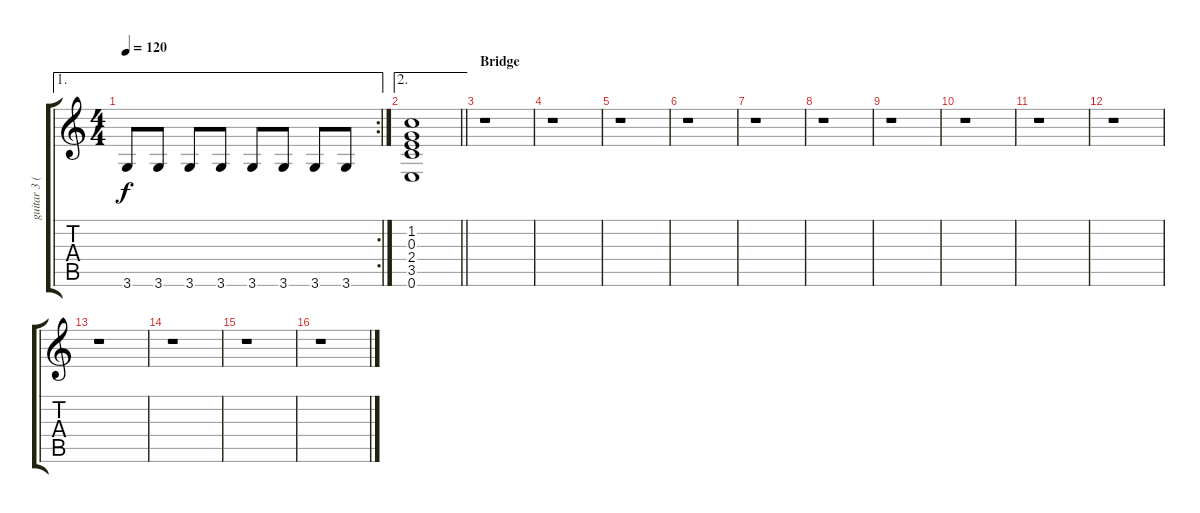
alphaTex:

\track ("guitar 3 (bass)" "guitar 3 (") {instrument acousticguitarsteel}
\staff {score tabs}
\tuning (E4 B3 G3 D3 A2 E2) {hide}
\ae 1
\rc 2
\ts (4 4)
\tempo 120
\clef g2
\ks c
3.6.8{dy f} 3.6.8 3.6.8 3.6.8 3.6.8 3.6.8 3.6.8 3.6.8 |
\ae 2
\barLineRight lightlight
(1.2 0.3 2.4 3.5 0.6).1 |
\section ("" "Bridge")
r.1 |
r.1 |
r.1 |
r.1 |
r.1 |
r.1 |
r.1 |
r.1 |
r.1 |
r.1 |
r.1 |
r.1 |
r.1 |
r.1
